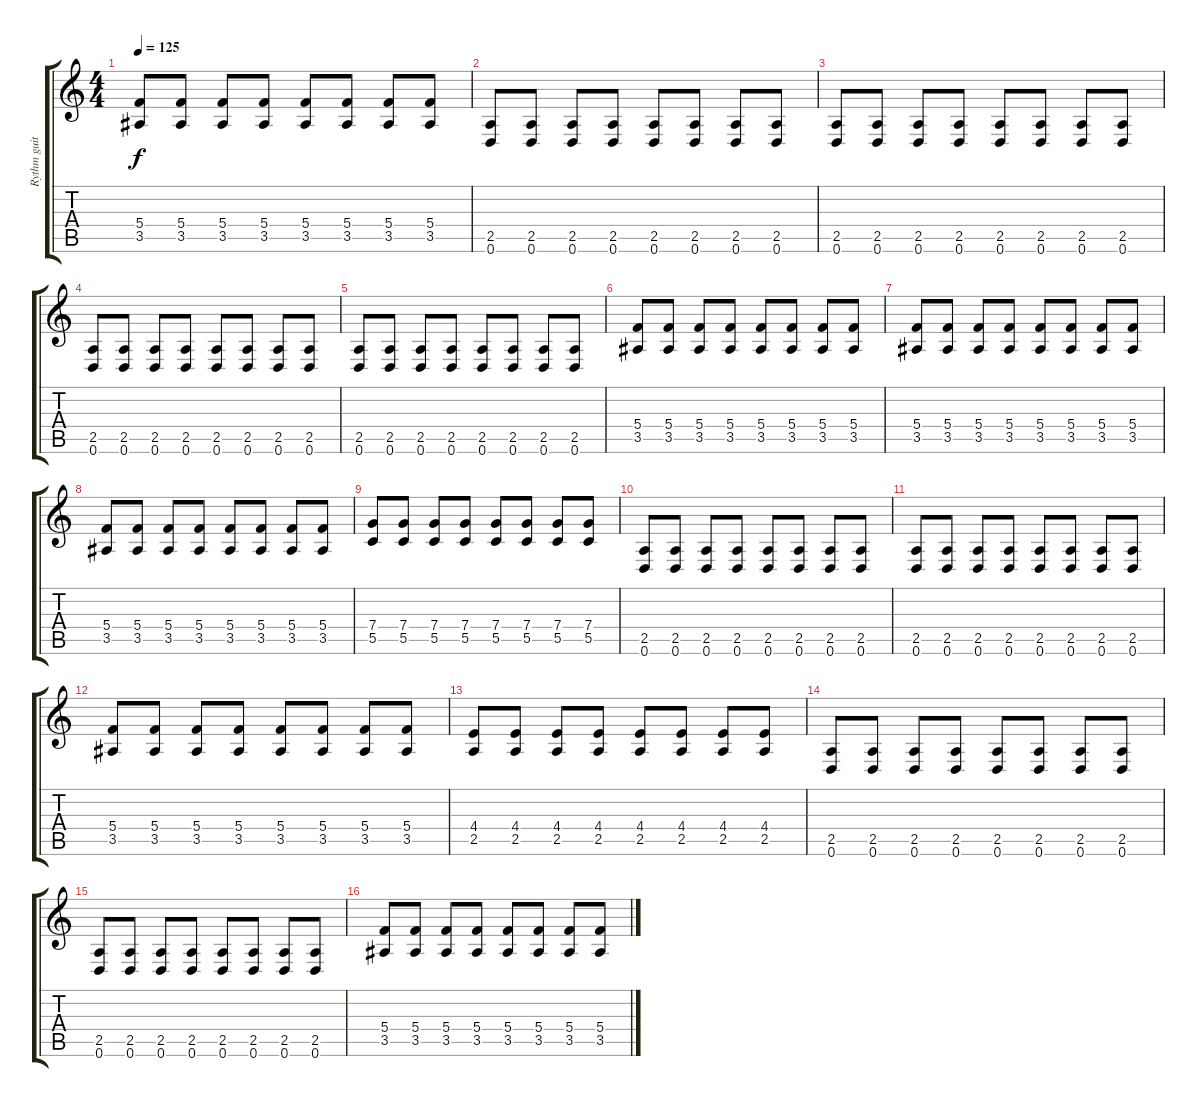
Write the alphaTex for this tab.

\track ("Rythm guitar" "Rythm guit") {instrument distortionguitar}
\staff {score tabs}
\tuning (D4 A3 F3 C3 G2 D2) {hide}
\ts (4 4)
\tempo 125
\clef g2
\ks c
(5.4 3.5).8{dy f} (5.4 3.5).8 (5.4 3.5).8 (5.4 3.5).8 (5.4 3.5).8 (5.4 3.5).8 (5.4 3.5).8 (5.4 3.5).8 |
(2.5 0.6).8 (2.5 0.6).8 (2.5 0.6).8 (2.5 0.6).8 (2.5 0.6).8 (2.5 0.6).8 (2.5 0.6).8 (2.5 0.6).8 |
(2.5 0.6).8 (2.5 0.6).8 (2.5 0.6).8 (2.5 0.6).8 (2.5 0.6).8 (2.5 0.6).8 (2.5 0.6).8 (2.5 0.6).8 |
(2.5 0.6).8 (2.5 0.6).8 (2.5 0.6).8 (2.5 0.6).8 (2.5 0.6).8 (2.5 0.6).8 (2.5 0.6).8 (2.5 0.6).8 |
(2.5 0.6).8 (2.5 0.6).8 (2.5 0.6).8 (2.5 0.6).8 (2.5 0.6).8 (2.5 0.6).8 (2.5 0.6).8 (2.5 0.6).8 |
(5.4 3.5).8 (5.4 3.5).8 (5.4 3.5).8 (5.4 3.5).8 (5.4 3.5).8 (5.4 3.5).8 (5.4 3.5).8 (5.4 3.5).8 |
(5.4 3.5).8 (5.4 3.5).8 (5.4 3.5).8 (5.4 3.5).8 (5.4 3.5).8 (5.4 3.5).8 (5.4 3.5).8 (5.4 3.5).8 |
(5.4 3.5).8 (5.4 3.5).8 (5.4 3.5).8 (5.4 3.5).8 (5.4 3.5).8 (5.4 3.5).8 (5.4 3.5).8 (5.4 3.5).8 |
(7.4 5.5).8 (7.4 5.5).8 (7.4 5.5).8 (7.4 5.5).8 (7.4 5.5).8 (7.4 5.5).8 (7.4 5.5).8 (7.4 5.5).8 |
(2.5 0.6).8 (2.5 0.6).8 (2.5 0.6).8 (2.5 0.6).8 (2.5 0.6).8 (2.5 0.6).8 (2.5 0.6).8 (2.5 0.6).8 |
(2.5 0.6).8 (2.5 0.6).8 (2.5 0.6).8 (2.5 0.6).8 (2.5 0.6).8 (2.5 0.6).8 (2.5 0.6).8 (2.5 0.6).8 |
(5.4 3.5).8 (5.4 3.5).8 (5.4 3.5).8 (5.4 3.5).8 (5.4 3.5).8 (5.4 3.5).8 (5.4 3.5).8 (5.4 3.5).8 |
(4.4 2.5).8 (4.4 2.5).8 (4.4 2.5).8 (4.4 2.5).8 (4.4 2.5).8 (4.4 2.5).8 (4.4 2.5).8 (4.4 2.5).8 |
(2.5 0.6).8 (2.5 0.6).8 (2.5 0.6).8 (2.5 0.6).8 (2.5 0.6).8 (2.5 0.6).8 (2.5 0.6).8 (2.5 0.6).8 |
(2.5 0.6).8 (2.5 0.6).8 (2.5 0.6).8 (2.5 0.6).8 (2.5 0.6).8 (2.5 0.6).8 (2.5 0.6).8 (2.5 0.6).8 |
(5.4 3.5).8 (5.4 3.5).8 (5.4 3.5).8 (5.4 3.5).8 (5.4 3.5).8 (5.4 3.5).8 (5.4 3.5).8 (5.4 3.5).8
